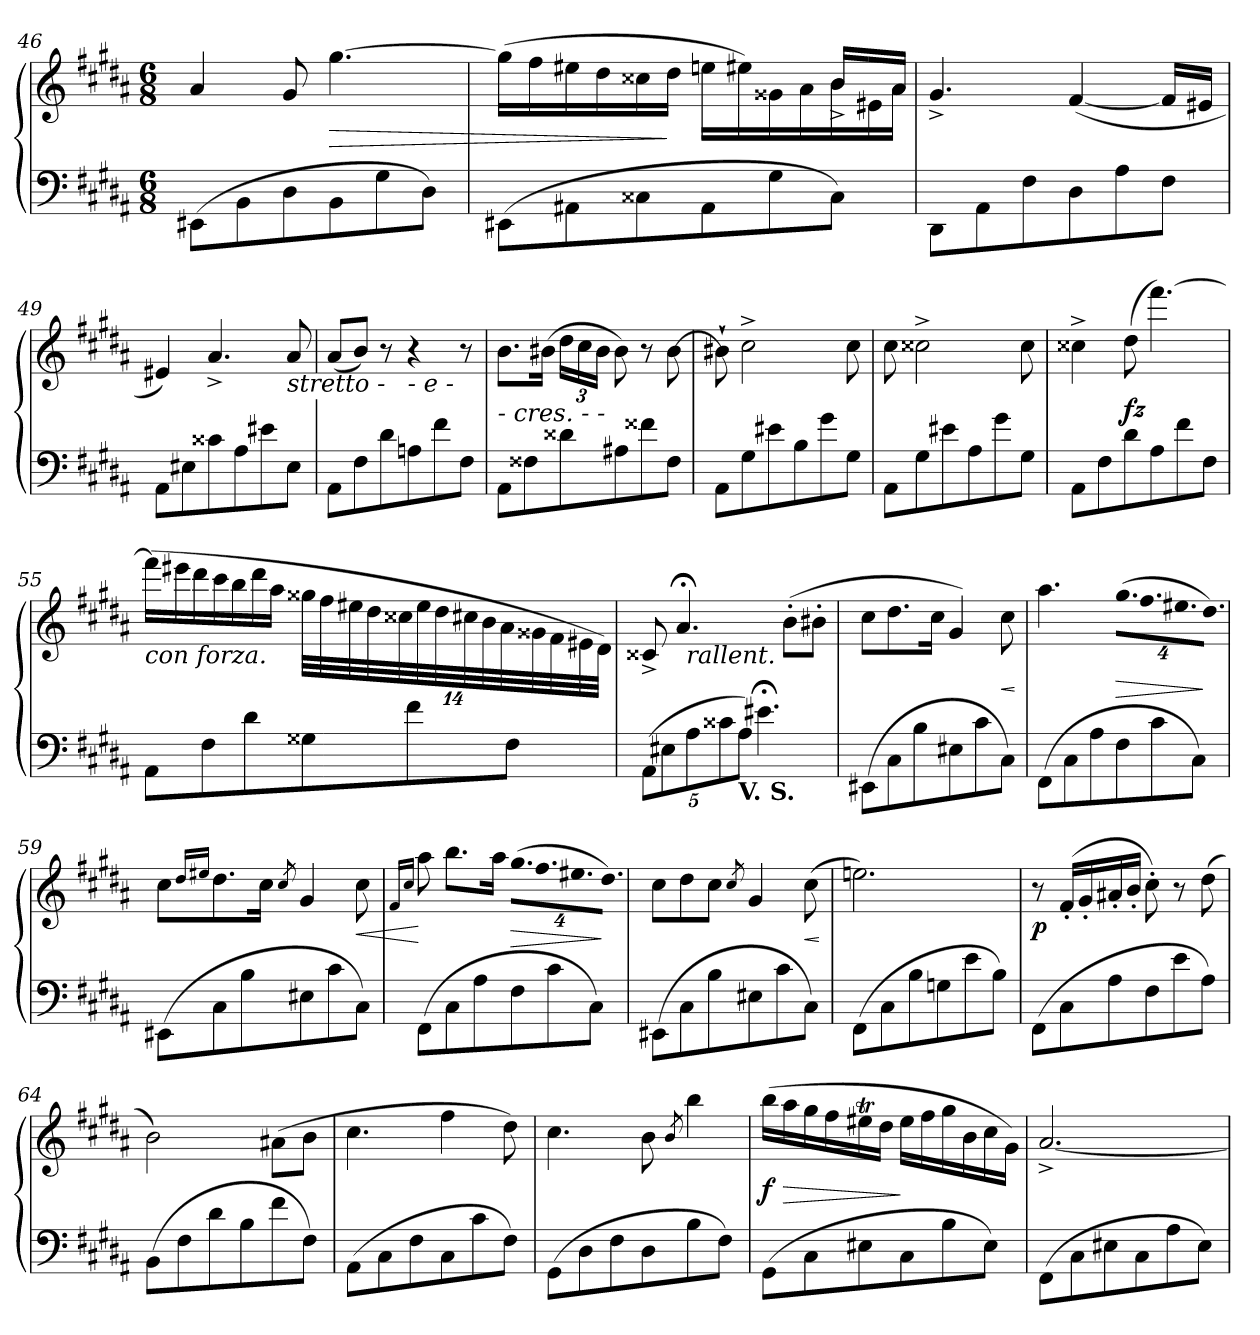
**kern	**kern	**dynam
*part1	*part1	*part1
*staff2	*staff1	*staff1/2
*clefF4	*clefG2	*
*k[f#c#g#d#a#]	*k[f#c#g#d#a#]	*
*M6/8	*M6/8	*
=46	=46	=46
(>8EE#X\L	4a#	.
8BB	.	.
8D#	8g#	.
8BB	[4.gg#	>
8G#	.	.
8D#J)	.	.
=47	=47	=47
*	*^	*
(8EE#X\L	(>16gg#LL]	2ryy	.
.	16ff#	.	.
8AA#X\	16ee#X	.	.
.	16dd#	.	.
8C##X\	16cc##X	.	.
.	16dd#JJ	.	]
8AA#\	16een\LL	.	.
.	16ee#X)	.	.
8G#\	16g##X	8ryy	.
.	16a#	.	.
*	*Xtuplet	*	*
8C##\J)	24b	24b^>/LL	.
.	24e#X	24ryy	.
.	24a#JJ	24a#JJ	.
*	*v	*v	*
=48	=48	=48
8DD#\L	4.g#^<	.
8AA#	.	.
8F#	.	.
8D#	(<[4f#	.
8A#	.	.
8F#J	16f#LL]	.
.	16e#XJJ	.
=49	=49	=49
8AA#L	4e#X)	.
8E#X	.	.
8c##X	4.a#^>	.
8A#	.	.
8e#X	.	.
!	!LO:TX:b:i:t=stretto -	!
8E#J	8a#	.
=50	=50	=50
8AA#L	(<8a#L	.
8F#	8bJ)	.
8d#	8r	.
!	!LO:TX:b:i:t=- e -	!
8An	4r	.
8f#	.	.
8F#J	8r	.
=51	=51	=51
!	!LO:TX:b:i:t=- cres. - -	!
8AA#L	8.bL	.
8F##X	.	.
.	(>16b#XJk	.
*	*tuplet	*
8d##X	24dd#LL	.
.	24cc#	.
.	24b#JJ	.
8A#X	8b#)	.
8f##X	8r	.
8F##J	[8b#	.
=52	=52	=52
8AA#L	8b#X`>]	.
8G#	2cc#^>	.
8e#X	.	.
8B	.	.
8g#	.	.
8G#J	8cc#	.
=53	=53	=53
8AA#L	8cc#	.
8G#	2cc##X^>	.
8e#X	.	.
8A#	.	.
8g#	.	.
8G#J	8cc##	.
=54	=54	=54
8AA#L	4cc##X^>	.
8F#	.	.
8d#	(>8dd#	fz
8A#	[4.fff#)	.
8f#	.	.
8F#J	.	.
=55	=55	=55
*	*Xtuplet	*
!	!LO:TX:b:i:t=con forza.	!
8AA#L	(>56%3fff#LL]	.
.	56%3eee#X	.
.	56%3ddd#	.
8F#	.	.
.	56%3ccc#	.
.	56%3bb	.
8d#	.	.
.	56%3ddd#	.
.	56%3aa#JJ	.
*	*tuplet	*
8G##X	112%3gg##XLLL	.
.	112%3ff#	.
.	112%3ee#X	.
.	112%3dd#	.
.	112%3cc##X	.
8f#	.	.
.	112%3ee#	.
.	112%3dd#	.
.	112%3cc#X	.
.	112%3b	.
.	112%3a#	.
8F#J	.	.
.	112%3g##X	.
.	112%3f#	.
.	112%3e#X	.
.	112%3d#JJJ)	.
=56	=56	=56
*	*^	*
(>40%3AA#L	8c##X^<	10.ryy	.
40%3E#X	.	.	.
.	4.a#;<	.	.
!	!	!LO:TX:b:i:t=rallent.	!
40%3A#	.	5%2.ryy	.
40%3c##X	.	.	.
!LO:TX:b:B:t=V. S.	!	!	!
40%3A#J)	.	.	.
4.e#X;<	.	.	.
.	(>8b'>L	.	.
.	8b#X'>J	.	.
=57	=57	=57	=57
!	!LO:TX:a:i:t=Tempo 1°.	!	!
*	*v	*v	*
(>8EE#XL	8cc#L	.
8C#	8.dd#	.
8B	.	.
.	16cc#Jk	.
8E#X	4g#/)	.
8c#	.	.
8C#J)	8cc#	<
.	.	[
=58	=58	=58
(>8FF#L	4.aa#	.
8C#	.	.
8A#	.	.
!	!LO:N:vis=16.	!
8F#	(>32%3gg#LL	>
!	!LO:N:vis=16.	!
.	32%3ff#	.
8c#	.	.
!	!LO:N:vis=16.	!
.	32%3ee#X	.
8C#J)	.	.
!	!LO:N:vis=16.	!
.	32%3dd#JJ)	]
=59	=59	=59
(>8EE#XL	8cc#L	.
.	16qdd#/LL	.
.	16qee#X/JJ	.
8C#	8.dd#	.
8B	.	.
.	16cc#Jk	.
.	8qcc#	.
8E#X	4g#/	.
8c#	.	.
8C#J)	8cc#	<
=60	=60	=60
.	16qf#/LL	.
.	16qcc#/JJ	.
(>8FF#L	8aa#	[
8C#	8.bbL	.
8A#	.	.
.	16aa#Jk	.
!	!LO:N:vis=16.	!
8F#	(>32%3gg#LL	>
!	!LO:N:vis=16.	!
.	32%3ff#	.
8c#	.	.
!	!LO:N:vis=16.	!
.	32%3ee#X	.
8C#J)	.	.
!	!LO:N:vis=16.	!
.	32%3dd#JJ)	]
=61	=61	=61
(>8EE#XL	8cc#L	.
8C#	8dd#	.
8B	8cc#J	.
.	8qcc#/	.
8E#X	4g#	.
8c#	.	.
8C#J)	(>8cc#	<
.	.	[
=62	=62	=62
(>8FF#L	2.een)	.
8C#	.	.
8B	.	.
8Gn	.	.
8e	.	.
8BJ)	.	.
=63	=63	=63
(>8FF#L	8r	p
8C#	(<16f#'<LL	.
.	16g#'<	.
8A#	16a#X'<	.
.	16b'<JJ	.
8F#	8cc#'>)	.
8e	8r	.
8A#J)	(>8dd#	.
=64	=64	=64
(>8BBL	2b)	.
8F#	.	.
8d#	.	.
8B	.	.
8f#	(>8a#X\L	.
8F#J)	8bJ	.
=65	=65	=65
(>8AA#L	4.cc#	.
8C#	.	.
8F#	.	.
8C#	4ff#	.
8c#	.	.
8F#J)	8dd#)	.
=66	=66	=66
(>8GG#L	4.cc#	.
8D#	.	.
8F#	.	.
8D#	8b	.
.	8qb/	.
8B	4bb	.
8F#J)	.	.
=67	=67	=67
(>8GG#L	(>16bbLL	f
.	16aa#	>
8C#	16gg#	.
.	16ff#	.
8E#X	16ee#Xt	.
.	16dd#JJ	.
8C#	16ee#LL	]
.	16ff#	.
8B	16gg#	.
.	16b	.
8E#J)	16cc#	.
.	16g#JJ)	.
=68	=68	=68
(>8FF#\L	[2.a#^<	.
8C#	.	.
8E#X	.	.
8C#	.	.
8A#	.	.
8E#J)	.	.
=	=	=
*-	*-	*-
